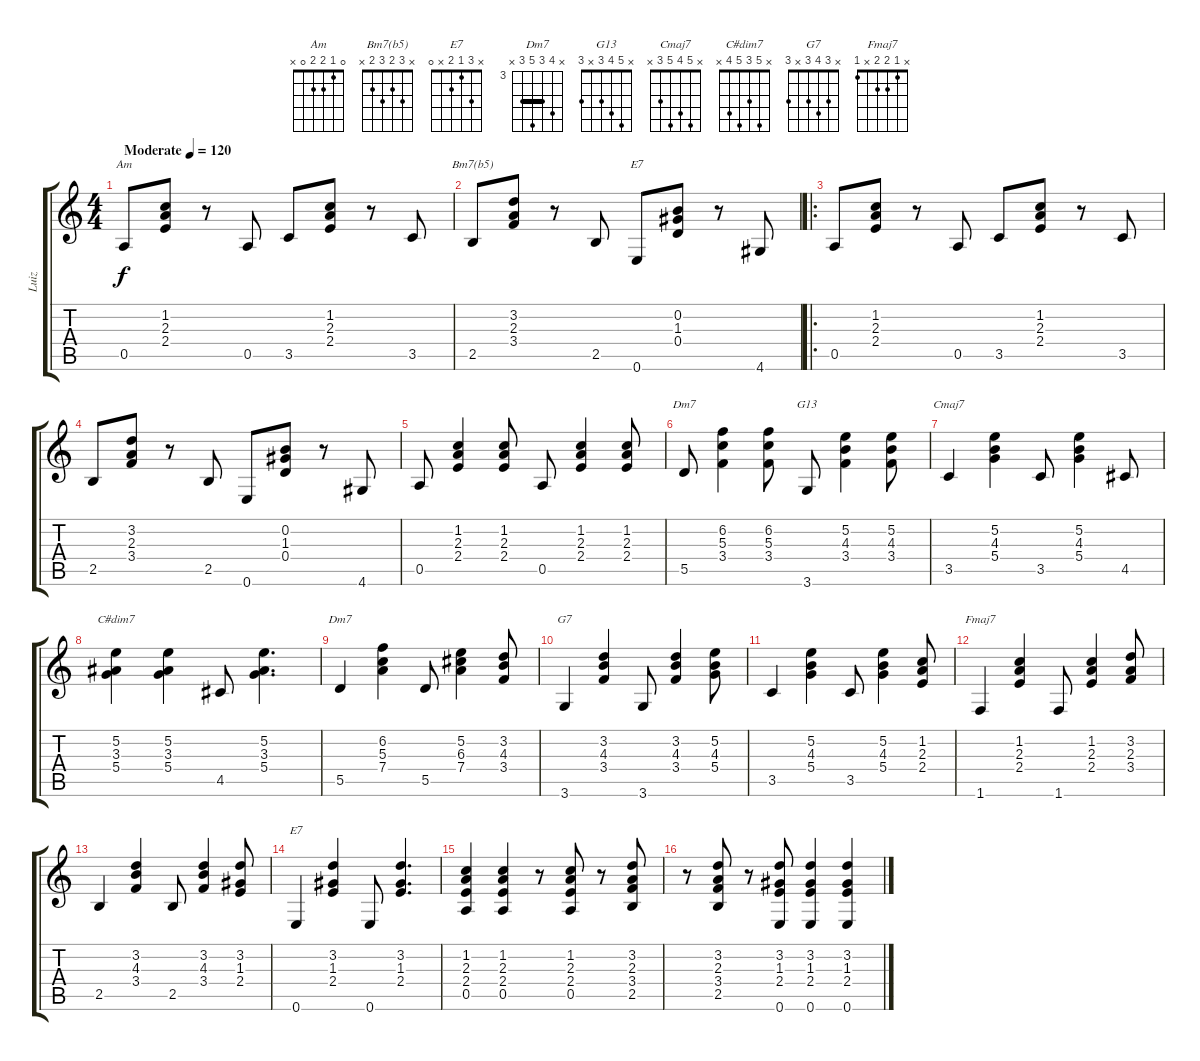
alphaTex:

\track ("Luiz" "Luiz") {instrument acousticguitarnylon}
\staff {score tabs}
\tuning (E4 B3 G3 D3 A2 E2) {hide}
\chord ("Am" 0 1 2 2 0 x)
\chord ("Bm7(b5)" x 3 2 3 2 x)
\chord ("E7" x x 1 x x 0)
\chord ("Dm7" x 6 5 3 5 x) {firstfret 2}
\chord ("G13" x 5 4 3 x 3)
\chord ("Cmaj7" x 5 4 5 3 x)
\chord ("C#dim7" x 5 3 5 4 x)
\chord ("Dm7" x 6 5 7 5 x) {firstfret 3 barre 5}
\chord ("G7" x 3 4 3 x 3)
\chord ("Fmaj7" x 1 2 2 x 1)
\chord ("E7" x 3 1 2 x 0)
\ts (4 4)
\tempo (120 "Moderate")
\clef g2
\ks c
0.5.8{ch "Am" dy f instrument acousticguitarnylon} (1.2 2.3 2.4).8 r.8 0.5.8 3.5.8 (1.2 2.3 2.4).8 r.8 3.5.8 |
2.5.8{ch "Bm7(b5)"} (3.2 2.3 3.4).8 r.8 2.5.8 0.6.8{ch "E7"} (0.2 1.3 0.4).8 r.8 4.6.8 |
\ro
0.5.8 (1.2 2.3 2.4).8 r.8 0.5.8 3.5.8 (1.2 2.3 2.4).8 r.8 3.5.8 |
2.5.8 (3.2 2.3 3.4).8 r.8 2.5.8 0.6.8 (0.2 1.3 0.4).8 r.8 4.6.8 |
0.5.8 (1.2 2.3 2.4).4 (1.2 2.3 2.4).8 0.5.8 (1.2 2.3 2.4).4 (1.2 2.3 2.4).8 |
5.5.8{ch "Dm7"} (6.2 5.3 3.4).4 (6.2 5.3 3.4).8 3.6.8{ch "G13"} (5.2 4.3 3.4).4 (5.2 4.3 3.4).8 |
3.5.4{ch "Cmaj7"} (5.2 4.3 5.4).4 3.5.8 (5.2 4.3 5.4).4 4.5.8 |
(5.2 3.3 5.4).4{ch "C#dim7"} (5.2 3.3 5.4).4 4.5.8 (5.2 3.3 5.4).4{d} |
5.5.4{ch "Dm7"} (6.2 5.3 7.4).4 5.5.8 (5.2 6.3 7.4).4 (3.2 4.3 3.4).8 |
3.6.4{ch "G7"} (3.2 4.3 3.4).4 3.6.8 (3.2 4.3 3.4).4 (5.2 4.3 5.4).8 |
3.5.4 (5.2 4.3 5.4).4 3.5.8 (5.2 4.3 5.4).4 (1.2 2.3 2.4).8 |
1.6.4{ch "Fmaj7"} (1.2 2.3 2.4).4 1.6.8 (1.2 2.3 2.4).4 (3.2 2.3 3.4).8 |
2.5.4 (3.2 4.3 3.4).4 2.5.8 (3.2 4.3 3.4).4 (3.2 1.3 2.4).8 |
0.6.4{ch "E7"} (3.2 1.3 2.4).4 0.6.8 (3.2 1.3 2.4).4{d} |
(1.2 2.3 2.4 0.5).4 (1.2 2.3 2.4 0.5).4 r.8 (1.2 2.3 2.4 0.5).8 r.8 (3.2 2.3 3.4 2.5).8 |
r.8 (3.2 2.3 3.4 2.5).8 r.8 (3.2 1.3 2.4 0.6).8 (3.2 1.3 2.4 0.6).4 (3.2 1.3 2.4 0.6).4
